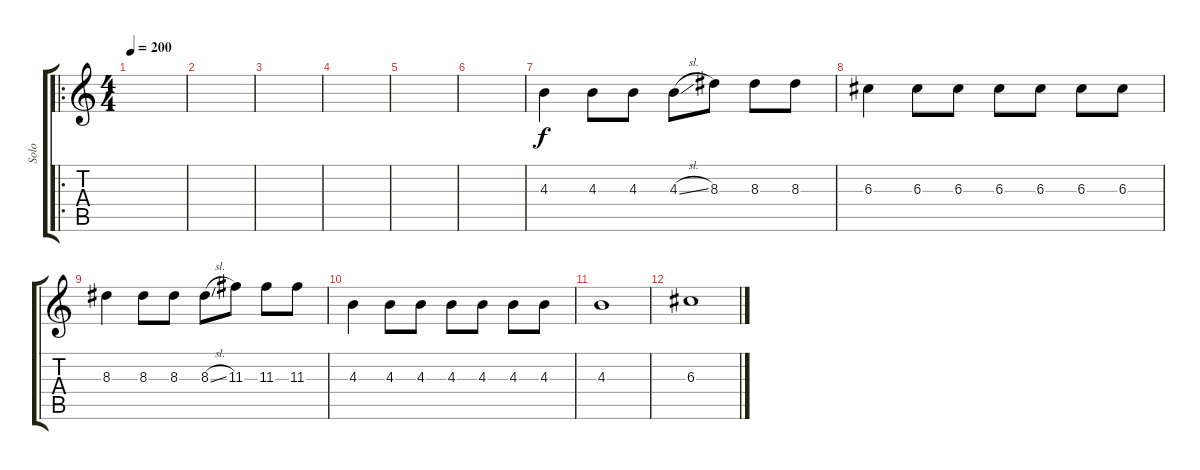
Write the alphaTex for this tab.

\track ("Solo" "Solo") {instrument distortionguitar}
\staff {score tabs}
\tuning (E4 B3 G3 D3 A2 E2) {hide}
\ro
\ts (4 4)
\tempo 200
\clef g2
\ks c
|
|
|
|
|
|
4.3.4 4.3.8 4.3.8 4.3{sl}.8 8.3.8 8.3.8 8.3.8 |
6.3.4 6.3.8 6.3.8 6.3.8 6.3.8 6.3.8 6.3.8 |
8.3.4 8.3.8 8.3.8 8.3{sl}.8 11.3.8 11.3.8 11.3.8 |
4.3.4 4.3.8 4.3.8 4.3.8 4.3.8 4.3.8 4.3.8 |
4.3.1 |
6.3.1
